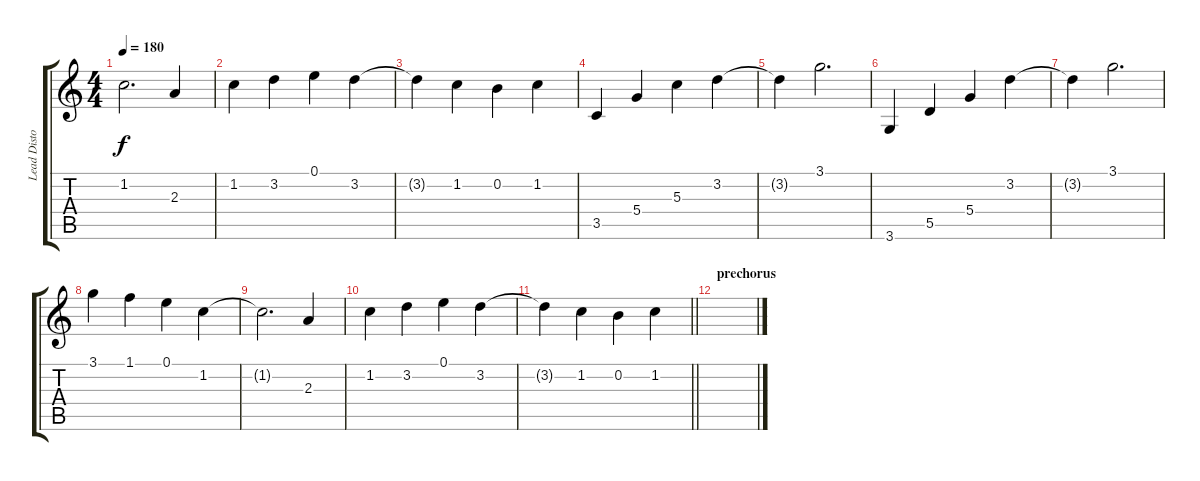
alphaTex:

\track ("Lead Distorted" "Lead Disto") {instrument distortionguitar}
\staff {score tabs}
\tuning (E4 B3 G3 D3 A2 E2) {hide}
\ts (4 4)
\tempo 180
\clef g2
\ks c
1.2{t}.2{d dy f} 2.3.4 |
1.2.4 3.2.4 0.1.4 3.2.4 |
3.2{t}.4 1.2.4 0.2.4 1.2.4 |
3.5.4 5.4.4 5.3.4 3.2.4 |
3.2{t}.4 3.1.2{d} |
3.6.4 5.5.4 5.4.4 3.2.4 |
3.2{t}.4 3.1.2{d} |
3.1.4 1.1.4 0.1.4 1.2.4 |
1.2{t}.2{d} 2.3.4 |
1.2.4 3.2.4 0.1.4 3.2.4 |
\barLineRight lightlight
3.2{t}.4 1.2.4 0.2.4 1.2.4 |
\section ("" "prechorus")
